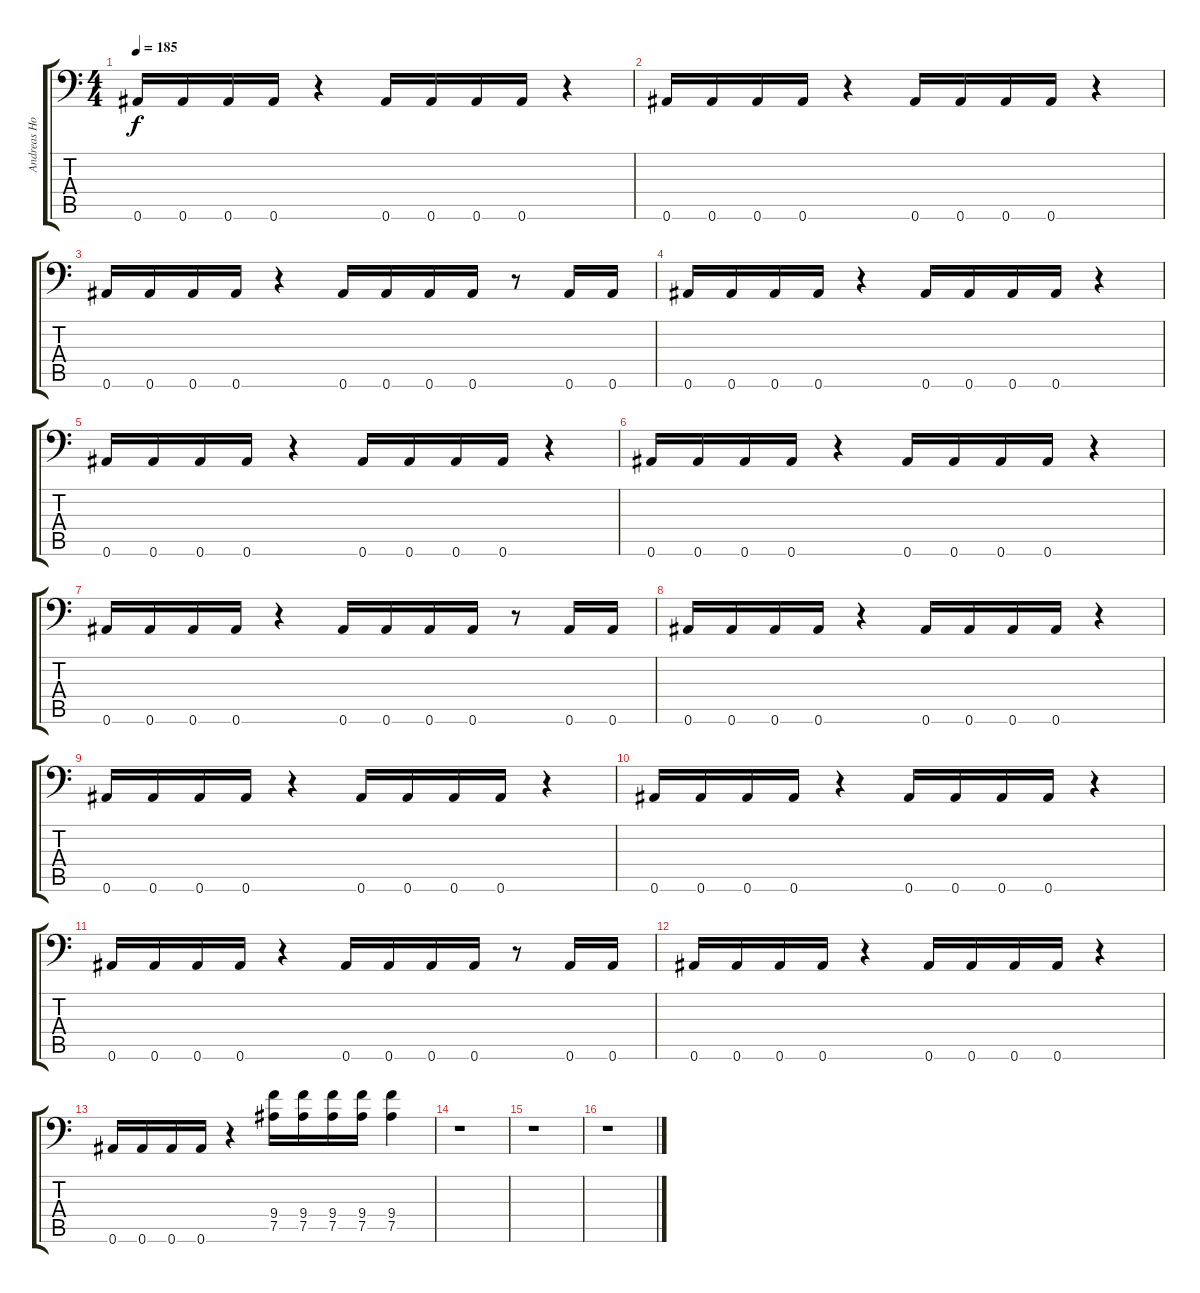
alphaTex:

\track ("Andreas Holma" "Andreas Ho") {instrument overdrivenguitar}
\staff {score tabs}
\tuning (Bb3 F3 Db3 Ab2 Eb2 Bb1) {hide}
\ts (4 4)
\tempo 185
\clef f4
\ks c
0.6.16{dy f} 0.6.16 0.6.16 0.6.16 r.4 0.6.16 0.6.16 0.6.16 0.6.16 r.4 |
0.6.16 0.6.16 0.6.16 0.6.16 r.4 0.6.16 0.6.16 0.6.16 0.6.16 r.4 |
0.6.16 0.6.16 0.6.16 0.6.16 r.4 0.6.16 0.6.16 0.6.16 0.6.16 r.8 0.6.16 0.6.16 |
0.6.16 0.6.16 0.6.16 0.6.16 r.4 0.6.16 0.6.16 0.6.16 0.6.16 r.4 |
0.6.16 0.6.16 0.6.16 0.6.16 r.4 0.6.16 0.6.16 0.6.16 0.6.16 r.4 |
0.6.16 0.6.16 0.6.16 0.6.16 r.4 0.6.16 0.6.16 0.6.16 0.6.16 r.4 |
0.6.16 0.6.16 0.6.16 0.6.16 r.4 0.6.16 0.6.16 0.6.16 0.6.16 r.8 0.6.16 0.6.16 |
0.6.16 0.6.16 0.6.16 0.6.16 r.4 0.6.16 0.6.16 0.6.16 0.6.16 r.4 |
0.6.16 0.6.16 0.6.16 0.6.16 r.4 0.6.16 0.6.16 0.6.16 0.6.16 r.4 |
0.6.16 0.6.16 0.6.16 0.6.16 r.4 0.6.16 0.6.16 0.6.16 0.6.16 r.4 |
0.6.16 0.6.16 0.6.16 0.6.16 r.4 0.6.16 0.6.16 0.6.16 0.6.16 r.8 0.6.16 0.6.16 |
0.6.16 0.6.16 0.6.16 0.6.16 r.4 0.6.16 0.6.16 0.6.16 0.6.16 r.4 |
0.6.16 0.6.16 0.6.16 0.6.16 r.4 (9.4 7.5).16 (9.4 7.5).16 (9.4 7.5).16 (9.4 7.5).16 (9.4 7.5).4 |
r.1 |
r.1 |
r.1
